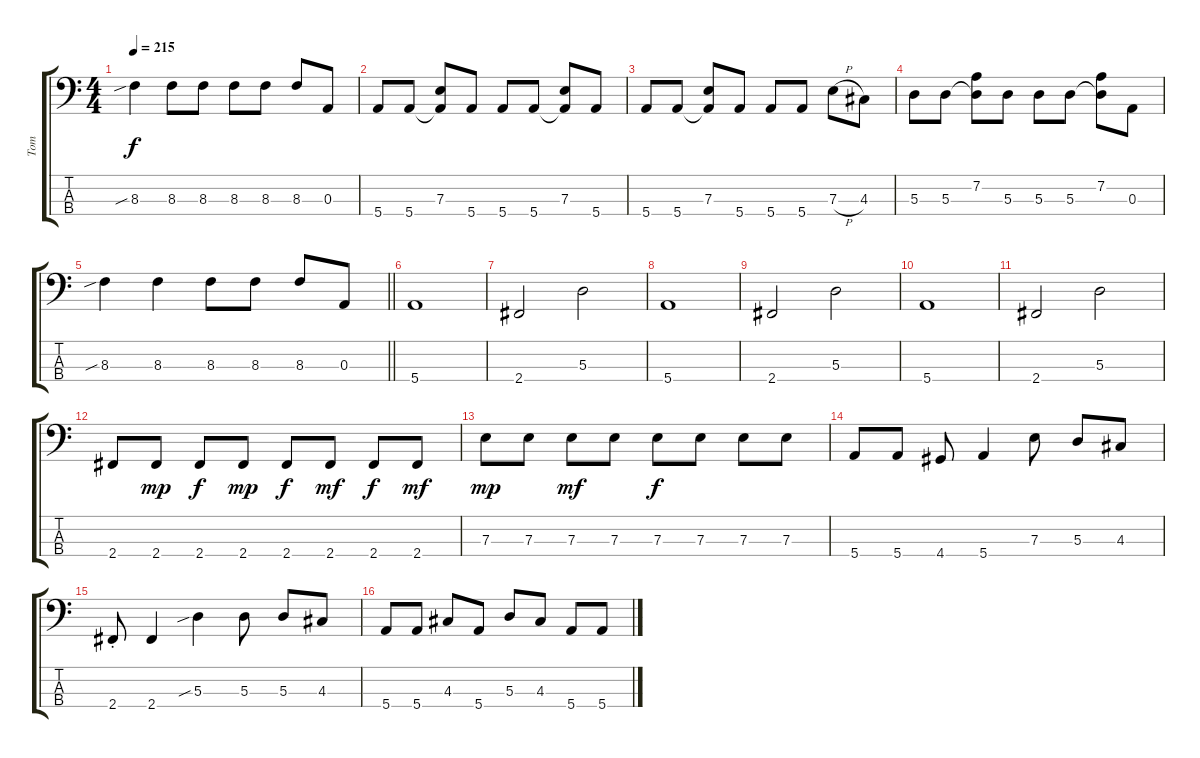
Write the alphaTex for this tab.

\track ("Tom" "Tom") {instrument electricbasspick}
\staff {score tabs}
\tuning (G2 D2 A1 E1) {hide}
\ts (4 4)
\tempo 215
\clef f4
\ks c
8.3{sib}.4{dy f} 8.3.8 8.3.8 8.3.8 8.3.8 8.3.8 0.3.8 |
5.4.8 5.4.8 (7.3 5.4{t}).8 5.4.8 5.4.8 5.4.8 (7.3 5.4{t}).8 5.4.8 |
5.4.8 5.4.8 (7.3 5.4{t}).8 5.4.8 5.4.8 5.4.8 7.3{h}.8 4.3.8 |
5.3.8 5.3.8 (7.2 5.3{t}).8 5.3.8 5.3.8 5.3.8 (7.2 5.3{t}).8 0.3.8 |
\barLineRight lightlight
8.3{sib}.4 8.3.4 8.3.8 8.3.8 8.3.8 0.3.8 |
\section ("" "")
5.4.1 |
2.4.2 5.3.2 |
5.4.1 |
2.4.2 5.3.2 |
5.4.1 |
2.4.2 5.3.2 |
2.4.8 2.4.8{dy mp} 2.4.8{dy f} 2.4.8{dy mp} 2.4.8{dy f} 2.4.8{dy mf} 2.4.8{dy f} 2.4.8{dy mf} |
7.3.8{dy mp} 7.3.8 7.3.8{dy mf} 7.3.8 7.3.8{dy f} 7.3.8 7.3.8 7.3.8 |
5.4.8 5.4.8 4.4.8 5.4.4 7.3.8 5.3.8 4.3.8 |
2.4{st}.8 2.4.4 5.3{sib}.4 5.3.8 5.3.8 4.3.8 |
5.4.8 5.4.8 4.3.8 5.4.8 5.3.8 4.3.8 5.4.8 5.4.8
